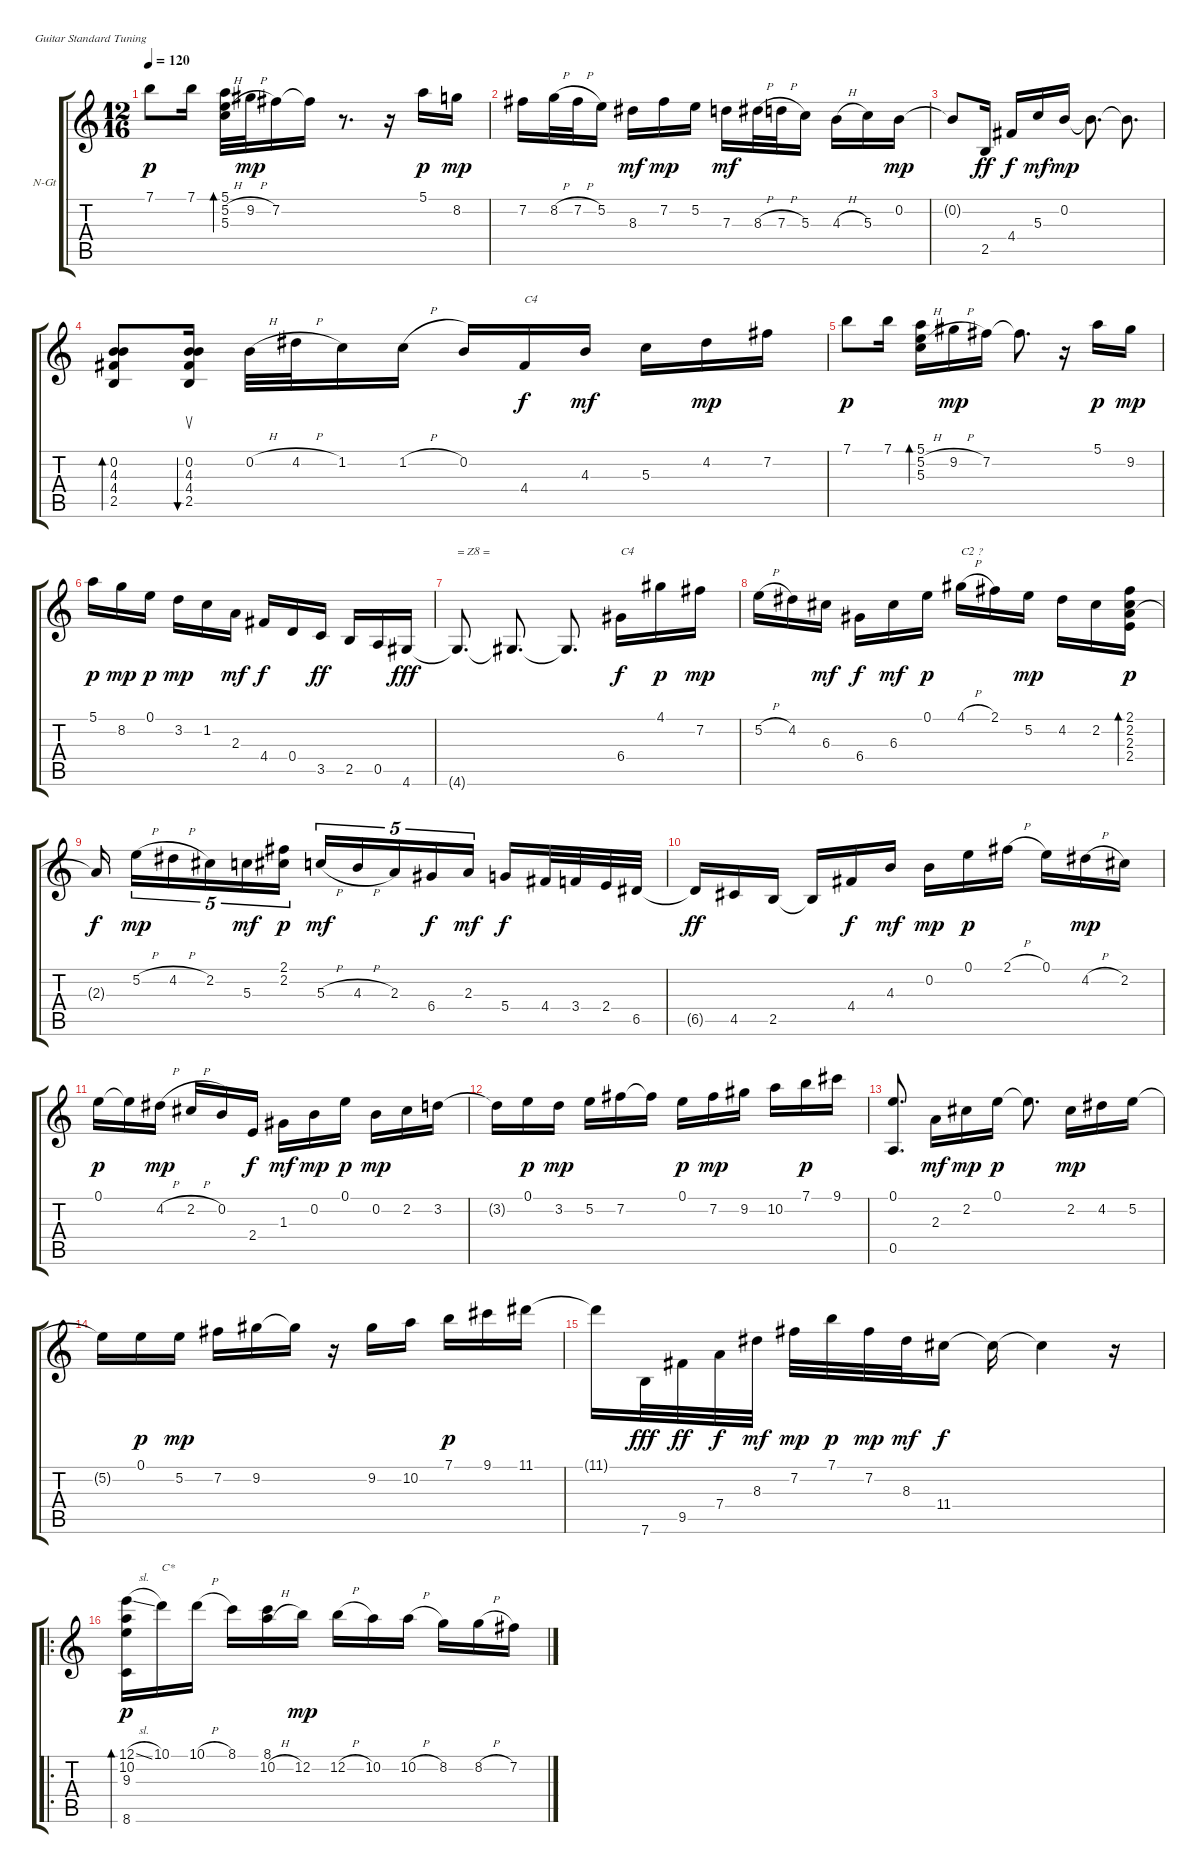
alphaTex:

\bracketExtendMode groupsimilarinstruments
\firstSystemTrackNameOrientation horizontal
\otherSystemsTrackNameOrientation horizontal
\track ("Zapateado" "N-Gt") {instrument acousticguitarnylon}
\staff {score tabs}
\tuning (E4 B3 G3 D3 A2 E2)
\ts (12 16)
\tempo 120
\clef g2
\ks c
7.1.8{dy p} 7.1.16 (5.1 5.2{h} 5.3).32{bd 60} 9.2{h}.32{dy mp} 7.2.16 7.2{t}.16 r.8{d} r.16 5.1.16{dy p} 8.2.16{dy mp} |
7.2.16 8.2{h}.32 7.2{h}.32 5.2.16 8.3.16{dy mf} 7.2.16{dy mp} 5.2.16 7.3.16{dy mf} 8.3{h}.32 7.3{h}.32 5.3.16 4.3{h}.16 5.3.16 0.2.16{dy mp} |
0.2{t}.8 2.5.16{dy ff} 4.4.16{dy f} 5.3.16{dy mf} 0.2.16{dy mp} 0.2{t}.8{d} 0.2{t}.8{d} |
(0.2 4.3 4.4 2.5).8{bd 60} (0.2 4.3 4.4 2.5).16{su bu 60} 0.2{h}.32 4.2{h}.32 1.2.16 1.2{h}.16 0.2.16 4.4.16{txt "C4" dy f} 4.3.16{dy mf} 5.3.16 4.2.16{dy mp} 7.2.16 |
7.1.8{dy p} 7.1.16 (5.1 5.2{h} 5.3).16{bd 60} 9.2{h}.16{dy mp} 7.2.16 7.2{t}.8{d} r.16 5.1.16{dy p} 9.2.16{dy mp} |
5.1.16{dy p} 8.2.16{dy mp} 0.1.16{dy p} 3.2.16{dy mp} 1.2.16 2.3.16{dy mf} 4.4.16{dy f} 0.4.16 3.5.16{dy ff} 2.5.16 0.5.16 4.6.16{dy fff} |
4.6{t}.8{d txt "= Z8 ="} 4.6{t}.8{d} 4.6{t}.8{d} 6.4.16{txt "C4" dy f} 4.1.16{dy p} 7.2.16{dy mp} |
5.2{h}.16 4.2.16 6.3.16{dy mf} 6.4.16{dy f} 6.3.16{dy mf} 0.1.16{dy p} 4.1{h}.16{txt "C2 ?"} 2.1.16 5.2.16{dy mp} 4.2.16 2.2.16 (2.1 2.2 2.3 2.4).16{bd 60 dy p} |
2.3{t}.16{dy f} 5.2{h}.16{tu (5 4) dy mp} 4.2{h}.16{tu (5 4)} 2.2.16{tu (5 4)} 5.3.16{tu (5 4) dy mf} (2.1 2.2).16{tu (5 4) dy p} 5.3{h}.16{tu (5 4) dy mf} 4.3{h}.16{tu (5 4)} 2.3.16{tu (5 4)} 6.4.16{tu (5 4) dy f} 2.3.16{tu (5 4) dy mf} 5.4.16{dy f} 4.4.32 3.4.32 2.4.32 6.5.32 |
6.5{t}.16{dy ff} 4.5.16 2.5.16 2.5{t}.16 4.4.16{dy f} 4.3.16{dy mf} 0.2.16{dy mp} 0.1.16{dy p} 2.1{h}.16 0.1.16 4.2{h}.16{dy mp} 2.2.16 |
0.1.16{dy p} 0.1{t}.16 4.2{h}.16{dy mp} 2.2{h}.16 0.2.16 2.4.16{dy f} 1.3.16{dy mf} 0.2.16{dy mp} 0.1.16{dy p} 0.2.16{dy mp} 2.2.16 3.2.16 |
3.2{t}.16 0.1.16{dy p} 3.2.16{dy mp} 5.2.16 7.2.16 7.2{t}.16 0.1.16{dy p} 7.2.16{dy mp} 9.2.16 10.2.16 7.1.16{dy p} 9.1.16 |
(0.1 0.5).8{d} 2.3.16{dy mf} 2.2.16{dy mp} 0.1.16{dy p} 0.1{t}.8{d} 2.2.16{dy mp} 4.2.16 5.2.16 |
5.2{t}.16 0.1.16{dy p} 5.2.16{dy mp} 7.2.16 9.2.16 9.2{t}.16 r.16 9.2.16 10.2.16 7.1.16{dy p} 9.1.16 11.1.16 |
11.1{t}.16 7.6.32{dy fff} 9.5.32{dy ff} 7.4.32{dy f} 8.3.32{dy mf} 7.2.32{dy mp} 7.1.32{dy p} 7.2.32{dy mp} 8.3.32{dy mf} 11.4.16{dy f} 11.4{t}.16 11.4{t}.4 r.16 |
\ro
(12.1{sl} 10.2 9.3 8.6).16{bd 480 dy p} 10.1.16{txt "C*"} 10.1{h}.16 8.1.16 (8.1 10.2{h}).16 12.2.16{dy mp} 12.2{h}.16 10.2.16 10.2{h}.16 8.2.16 8.2{h}.16 7.2.16
